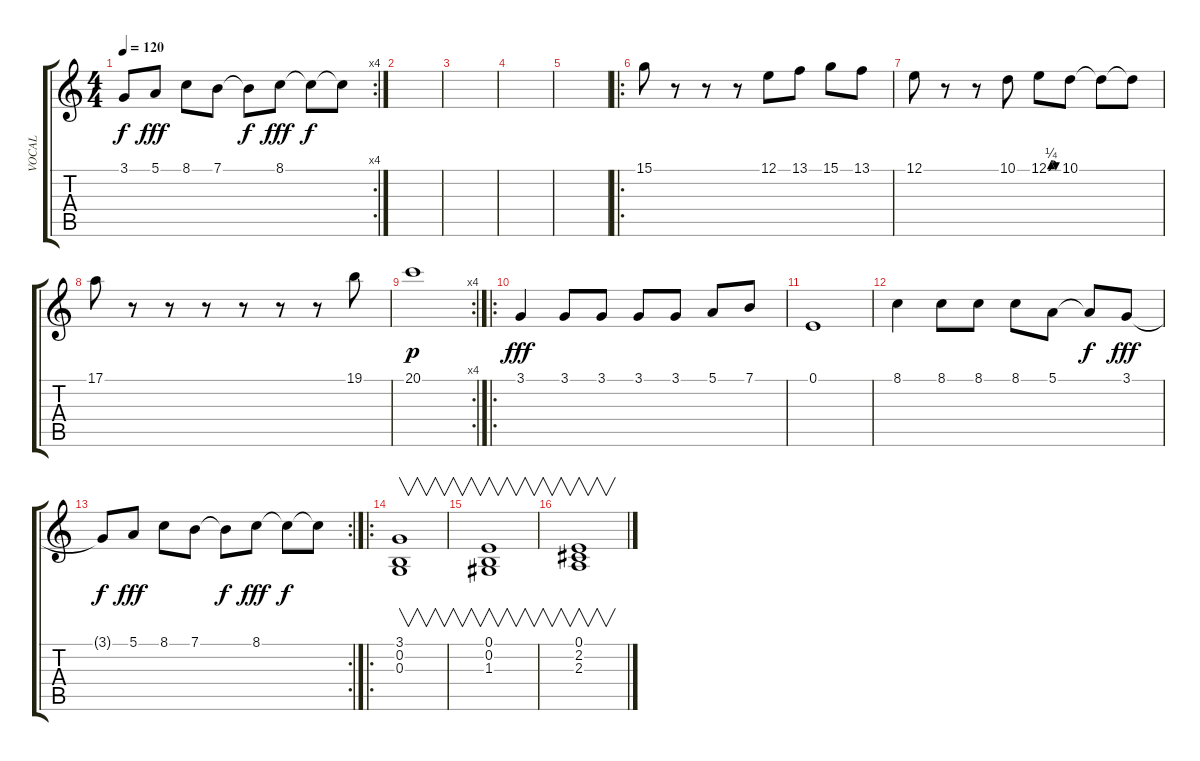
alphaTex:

\track ("VOCAL" "VOCAL") {instrument lead6voice}
\staff {score tabs}
\tuning (E4 B3 G3 D3 A2 E2) {hide}
\rc 4
\ts (4 4)
\tempo 120
\clef g2
\ks c
3.1{t}.8{dy f} 5.1.8{dy fff} 8.1.8 7.1.8 7.1{t}.8{dy f} 8.1.8{dy fff} 8.1{t}.8{dy f} 8.1{t}.8 |
|
|
|
|
\ro
15.1.8 r.8 r.8 r.8 12.1.8 13.1.8 15.1.8 13.1.8 |
12.1.8 r.8 r.8 10.1.8 12.1{be (custom 0 0 15 1 30 1 45 0 60 0)}.8 10.1.8 10.1{t}.8 10.1{t}.8 |
17.1.8 r.8 r.8 r.8 r.8 r.8 r.8 19.1.8 |
\rc 4
20.1.1{dy p} |
\ro
3.1.4{dy fff} 3.1.8 3.1.8 3.1.8 3.1.8 5.1.8 7.1.8 |
0.1.1 |
8.1.4 8.1.8 8.1.8 8.1.8 5.1.8 5.1{t}.8{dy f} 3.1.8{dy fff} |
\rc 2
3.1{t}.8{dy f} 5.1.8{dy fff} 8.1.8 7.1.8 7.1{t}.8{dy f} 8.1.8{dy fff} 8.1{t}.8{dy f} 8.1{t}.8 |
\ro
(3.1 0.2 0.3).1{v} |
(0.1 0.2 1.3).1{v} |
(0.1 2.2 2.3).1{v}
